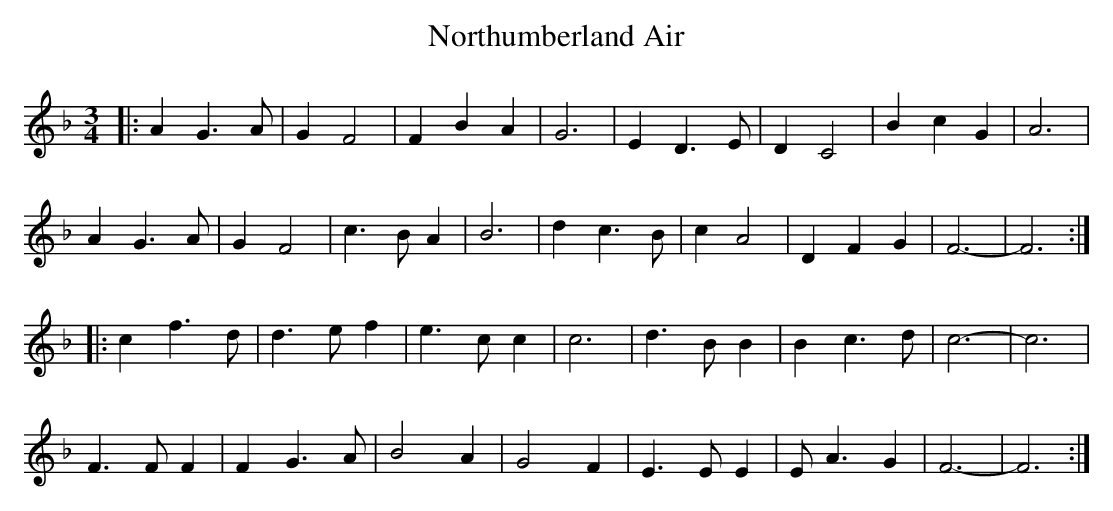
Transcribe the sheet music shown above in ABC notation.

X:1
T: Northumberland Air
M: 3/4
L: 1/8
K: Fmaj
|:A2 G3 A|G2 F4|F2 B2 A2|G6|E2 D3 E|D2 C4|B2 c2 G2|A6|
A2 G3 A|G2 F4|c3 B A2|B6|d2 c3 B|c2 A4|D2 F2 G2|F6-|F6:|
|:c2 f3 d|d3 e f2|e3 c c2|c6|d3 B B2|B2 c3 d|c6-|c6|
F3 F F2|F2 G3 A|B4 A2|G4 F2|E3 E E2|E A3 G2|F6-|F6:|
